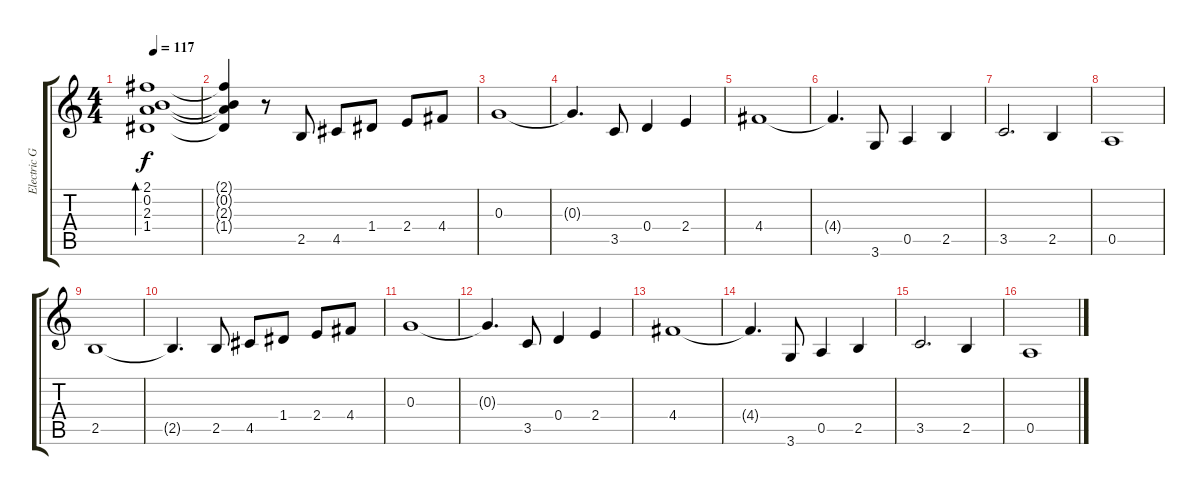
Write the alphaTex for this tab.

\track ("Electric Guitar" "Electric G") {instrument electricguitarjazz}
\staff {score tabs}
\tuning (E4 B3 G3 D3 A2 E2) {hide}
\ts (4 4)
\tempo 117
\clef g2
\ks c
(2.1 0.2 2.3 1.4).1{bd 480 dy f} |
(2.1{t} 0.2{t} 2.3{t} 1.4{t}).4 r.8{instrument overdrivenguitar} 2.5.8 4.5.8 1.4.8 2.4.8 4.4.8 |
0.3.1 |
0.3{t}.4{d} 3.5.8 0.4.4 2.4.4 |
4.4.1 |
4.4{t}.4{d} 3.6.8 0.5.4 2.5.4 |
3.5.2{d} 2.5.4 |
0.5.1 |
2.5.1 |
2.5{t}.4{d} 2.5.8 4.5.8 1.4.8 2.4.8 4.4.8 |
0.3.1 |
0.3{t}.4{d} 3.5.8 0.4.4 2.4.4 |
4.4.1 |
4.4{t}.4{d} 3.6.8 0.5.4 2.5.4 |
3.5.2{d} 2.5.4 |
0.5.1
